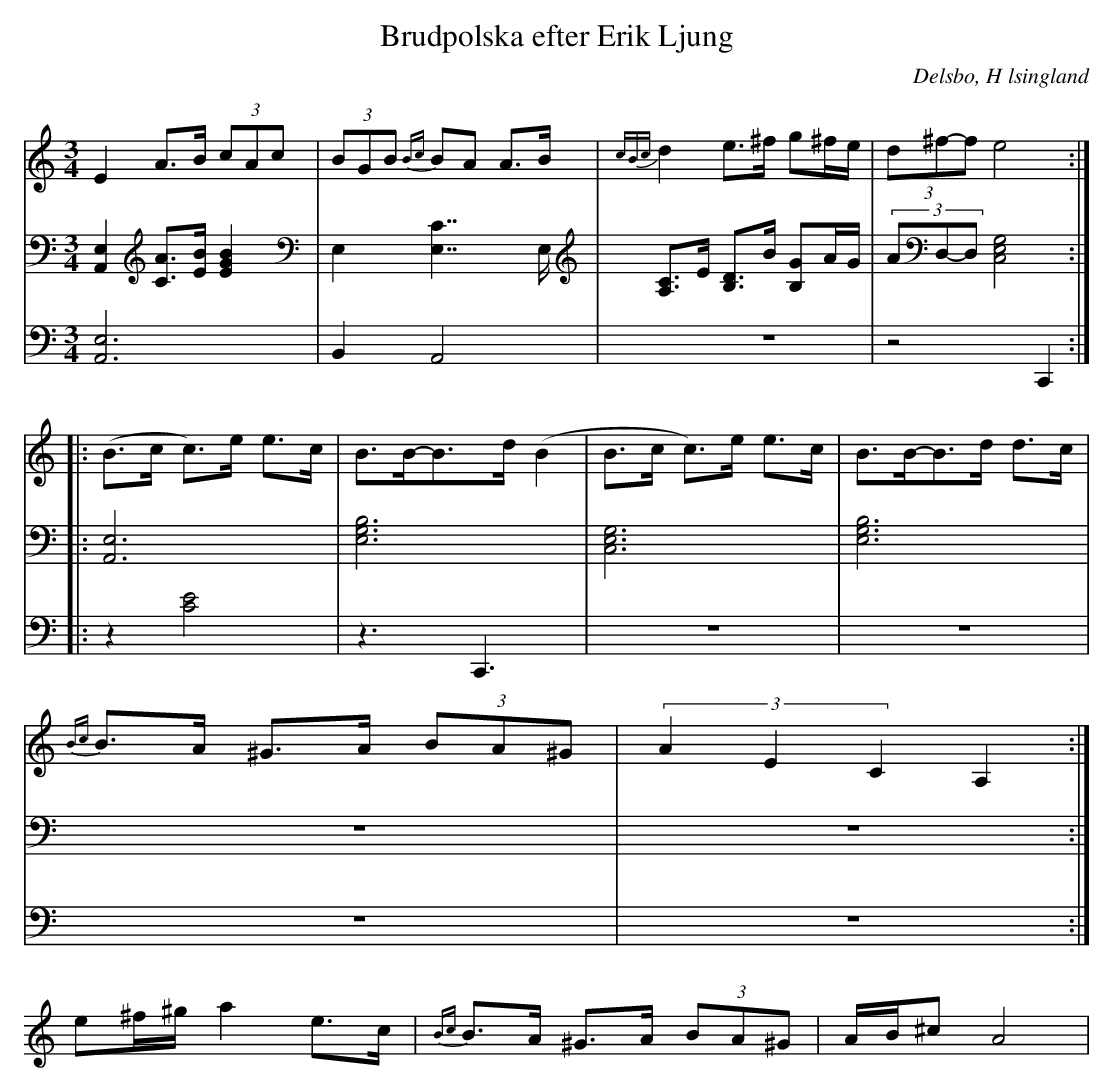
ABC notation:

X:1
T: Brudpolska efter Erik Ljung
Q: 105
O: Delsbo, H lsingland
M: 3/4
L: 1/8
K: Am
V:1
V:2
V:3 Merge
V:1
E2 A>B (3cAc| (3BGB {Bc}BA A>B|{cBc}d2 e>^f g^f/e/|(3d^f-f e4 :|
|:(B>c c)>e e>c|B>B-B>d (B2|B>c c)>e e>c|B>B-B>d d>c|
{Bc}B>A ^G>A (3BA^G|(3A2E2C2 A,2:|
e^f/^g/ a2 e>c|{Bc}B>A ^G>A (3BA^G|A/B/^c A4|
V:2
[A,,2E,2] [AC]>[BE] [B2E2G2]|E,2 [C7/2E,7/2]E,/|[A,C]>E [B,D]>B [B,G]A/G/|(3AD,-D, [E,4G,4C,4]:|
|:[A,,6E,6]|[E,6G,6B,6]|[E,6G,6C,6]|[E,6G,6B,6]|
z6|z6:|
V:3
[A,,6E,6]|B,,2 A,,4|z6|z4 C,,2:|
|:z2 [C4E4]|z3C,,3|z6|z6|
z6|z6:|
